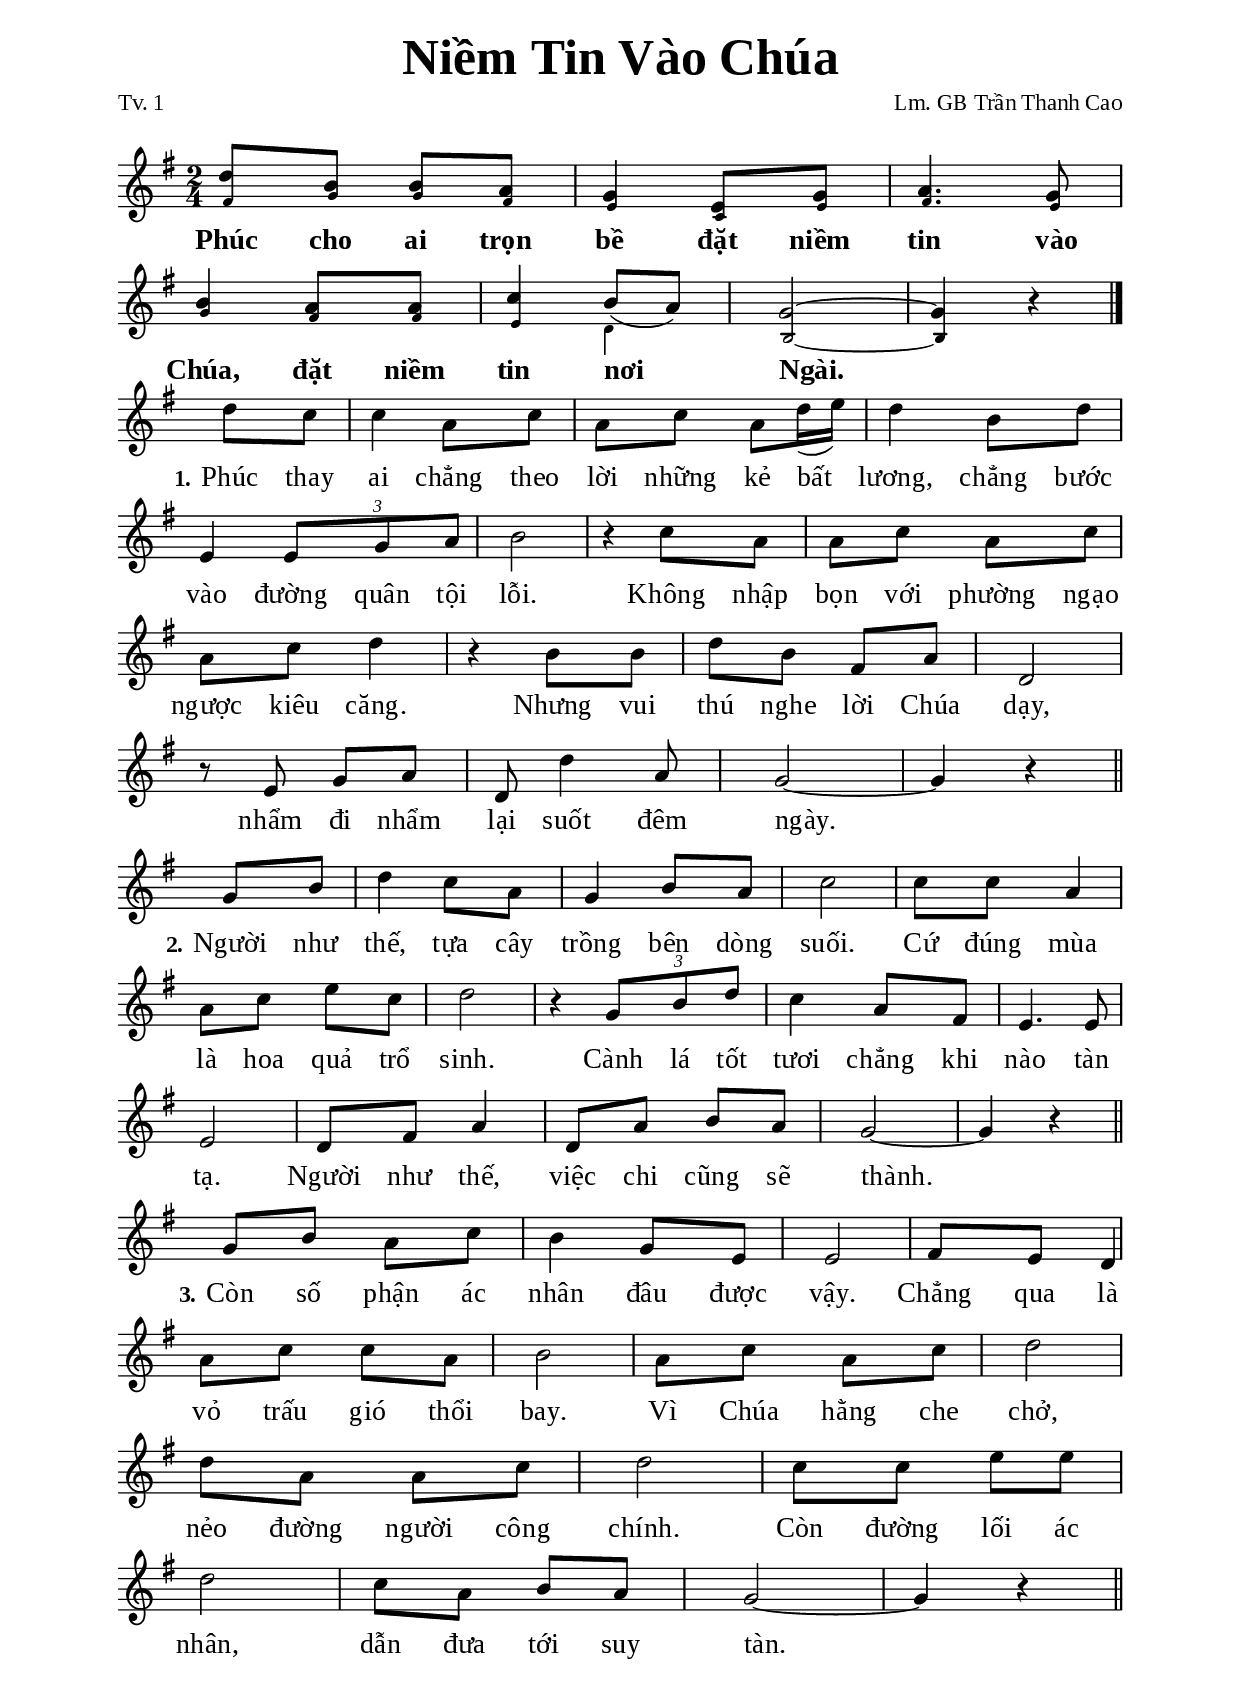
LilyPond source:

% Cài đặt chung
\version "2.22.1"
\include "english.ly"

\header {
  title = \markup { \fontsize #3 "Niềm Tin Vào Chúa" }
  poet = "Tv. 1"
  composer = "Lm. GB Trần Thanh Cao"
  arranger = " "
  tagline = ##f
}

% Nhạc điệp khúc
nhacDiepKhucSop = \relative c'' {
  d8 b b a |
  g4 e8 g |
  a4. g8 |
  b4 a8 a |
  c4 b8 _(a) |
  g2 ~ |
  g4 r \bar "|."
}

nhacDiepKhucBas = \relative c' {
  fs8 g g fs |
  e4 c8 e |
  fs4. e8 |
  g4 fs8 fs |
  e4 d |
  b2 ~ |
  b4 r
}

% Nhạc phiên khúc
nhacPhienKhucMot = \relative c'' {
  \partial 4 d8 c |
  c4 a8 c |
  a c a d16 _(e) |
  d4 b8 d |
  e,4 \tuplet 3/2 { e8 g a } |
  b2 |
  r4 c8 a |
  a c a c |
  a c d4 |
  r b8 b |
  d b fs a |
  d,2 |
  r8 e g a |
  d, d'4 a8 |g2 ~ |
  g4 r \bar "||"
}

nhacPhienKhucHai = \relative c'' {
  \partial 4 g8 b |
  d4 c8 a |
  g4 b8 a |
  c2 |
  c8 c a4 |
  a8 c e c |
  d2 |
  r4 \tuplet 3/2 { \stemUp g,8 b d \stemNeutral } |
  c4 a8 fs |
  e4. e8 |
  e2 |
  d8 fs a4 |
  d,8 a' b a |
  g2 ~ |
  g4 r \bar "||"
}

nhacPhienKhucBa = \relative c'' {
  g8 b a c |
  b4 g8 e |
  e2 |
  fs8 e d4 |
  a'8 c c a |
  b2 |
  a8 c a c |
  d2 |
  d8 a a c |
  d2 |
  c8 c e e |
  d2 |
  c8 a b a |
  g2 ~ |
  g4 r \bar "||"
}

% Lời điệp khúc
loiDiepKhuc = \lyricmode {
  Phúc cho ai trọn bề đặt niềm tin vào Chúa,
  đặt niềm tin nơi Ngài.
}

% Lời phiên khúc
loiPhienKhucMot = \lyricmode {
  \set stanza = #"1."
  Phúc thay ai chẳng theo lời những kẻ bất lương,
  chẳng bước vào đường quân tội lỗi.
  Không nhập bọn với phường ngạo ngược kiêu căng.
  Nhưng vui thú nghe lời Chúa dạy,
  nhẩm đi nhẩm lại suốt đêm ngày.
}

loiPhienKhucHai = \lyricmode {
  \set stanza = #"2."
  Người như thế, tựa cây trồng bên dòng suối.
  Cứ đúng mùa là hoa quả trổ sinh.
  Cành lá tốt tươi chẳng khi nào tàn tạ.
  Người như thế, việc chi cũng sẽ thành.
}

loiPhienKhucBa = \lyricmode {
  \set stanza = #"3."
  Còn số phận ác nhân đâu được vậy.
  Chẳng qua là vỏ trấu gió thổi bay.
  Vì Chúa hằng che chở,
  nẻo đường người công chính.
  Còn đường lối ác nhân, dẫn đưa tới suy tàn.
}


% Dàn trang
\paper {
  #(set-paper-size "a4")
  top-margin = 10\mm
  bottom-margin = 10\mm
  left-margin = 20\mm
  right-margin = 20\mm
  indent = #0
  #(define fonts
    (make-pango-font-tree
      "Liberation Serif"
      "Liberation Serif"
      "Liberation Serif"
      (/ 20 20)))
  page-count = #1
  system-system-spacing = #'((basic-distance . 12)
                             (minimum-distance . 12)
                             (padding . 1))
  score-system-spacing = #'((basic-distance . 12)
                             (minimum-distance . 12)
                             (padding . 1))
}

% Thiết lập tông và nhịp
TongNhip = { \key g \major \time 2/4 }

% Đổi kích thước nốt cho bè phụ
notBePhu =
#(define-music-function (font-size music) (number? ly:music?)
   (for-some-music
     (lambda (m)
       (if (music-is-of-type? m 'rhythmic-event)
           (begin
             (set! (ly:music-property m 'tweaks)
                   (cons `(font-size . ,font-size)
                         (ly:music-property m 'tweaks)))
             #t)
           #f))
     music)
   music)

\score {
  \new ChoirStaff <<
    \new Staff = diepKhuc \with {
        \consists "Merge_rests_engraver"
        %\magnifyStaff #(magstep +1)
        printPartCombineTexts = ##f
      }
      <<
      \new Voice \TongNhip \partCombine 
        \nhacDiepKhucSop
        \notBePhu -3 { \nhacDiepKhucBas }
      \new NullVoice = nhacThamChieu \nhacDiepKhucSop
      \new Lyrics \with {
          \override VerticalAxisGroup.
            nonstaff-relatedstaff-spacing.padding = #0.7
          \override VerticalAxisGroup.
            nonstaff-unrelatedstaff-spacing.padding = #1
        }
        \lyricsto nhacThamChieu \loiDiepKhuc
      >>
  >>
  \layout {
    \override Lyrics.LyricText.font-series = #'bold
    \override Lyrics.LyricText.font-size = #+2
    \override Lyrics.LyricSpace.minimum-distance = #5
    \override Score.BarNumber.break-visibility = ##(#f #f #f)
    \override Score.SpacingSpanner.uniform-stretching = ##t
  }
}

\score {
  \new ChoirStaff <<
    \new Staff = phienKhuc \with {
        %\magnifyStaff #(magstep +1)
      }
      <<
      \new Voice = beSop {
        \key g \major \time 2/4 \nhacPhienKhucMot
      }
    >>
    \new Lyrics \with {
          \override VerticalAxisGroup.
            nonstaff-relatedstaff-spacing.padding = #1
          \override VerticalAxisGroup.
            nonstaff-unrelatedstaff-spacing.padding = #1
        }
        \lyricsto beSop \loiPhienKhucMot
  >>
  \layout {
    \override Staff.TimeSignature.transparent = ##t
    \override Lyrics.LyricText.font-size = #+2
    \override Lyrics.LyricSpace.minimum-distance = #2.5
    \override Score.BarNumber.break-visibility = ##(#f #f #f)
    \override Score.SpacingSpanner.uniform-stretching = ##t
  }
}

\score {
  \new ChoirStaff <<
    \new Staff = phienKhuc \with {
        %\magnifyStaff #(magstep +1)
      }
      <<
      \new Voice = beSop {
        \key g \major \time 2/4 \nhacPhienKhucHai
      }
    >>
    \new Lyrics \with {
          \override VerticalAxisGroup.
            nonstaff-relatedstaff-spacing.padding = #1.2
          \override VerticalAxisGroup.
            nonstaff-unrelatedstaff-spacing.padding = #1
        }
        \lyricsto beSop \loiPhienKhucHai
  >>
  \layout {
    \override Staff.TimeSignature.transparent = ##t
    \override Lyrics.LyricText.font-size = #+2
    \override Lyrics.LyricSpace.minimum-distance = #2.5
    \override Score.BarNumber.break-visibility = ##(#f #f #f)
    \override Score.SpacingSpanner.uniform-stretching = ##t
  }
}

\score {
  \new ChoirStaff <<
    \new Staff = phienKhuc \with {
        %\magnifyStaff #(magstep +1)
      }
      <<
      \new Voice = beSop {
        \key g \major \time 2/4 \nhacPhienKhucBa
      }
    >>
    \new Lyrics \with {
          \override VerticalAxisGroup.
            nonstaff-relatedstaff-spacing.padding = #1.2
          \override VerticalAxisGroup.
            nonstaff-unrelatedstaff-spacing.padding = #1
        }
        \lyricsto beSop \loiPhienKhucBa
  >>
  \layout {
    \override Staff.TimeSignature.transparent = ##t
    \override Lyrics.LyricText.font-size = #+2
    \override Lyrics.LyricSpace.minimum-distance = #4
    \override Score.BarNumber.break-visibility = ##(#f #f #f)
    \override Score.SpacingSpanner.uniform-stretching = ##t
  }
}
